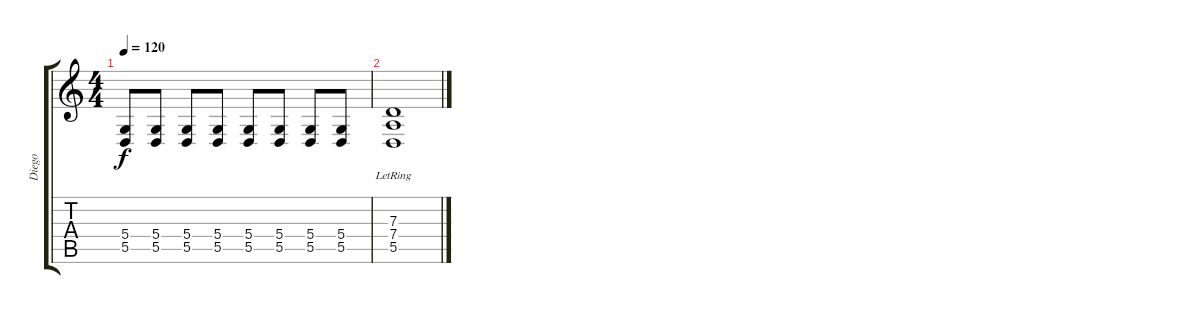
\track ("Diego" "Diego") {instrument electricgrandpiano}
\staff {score tabs}
\tuning (E4 B3 G3 D3 A2 E2) {hide}
\ts (4 4)
\tempo 120
\clef g2
\ks c
(5.4 5.5).8{dy f} (5.4 5.5).8 (5.4 5.5).8 (5.4 5.5).8 (5.4 5.5).8 (5.4 5.5).8 (5.4 5.5).8 (5.4 5.5).8 |
(7.3{lr} 7.4 5.5).1
